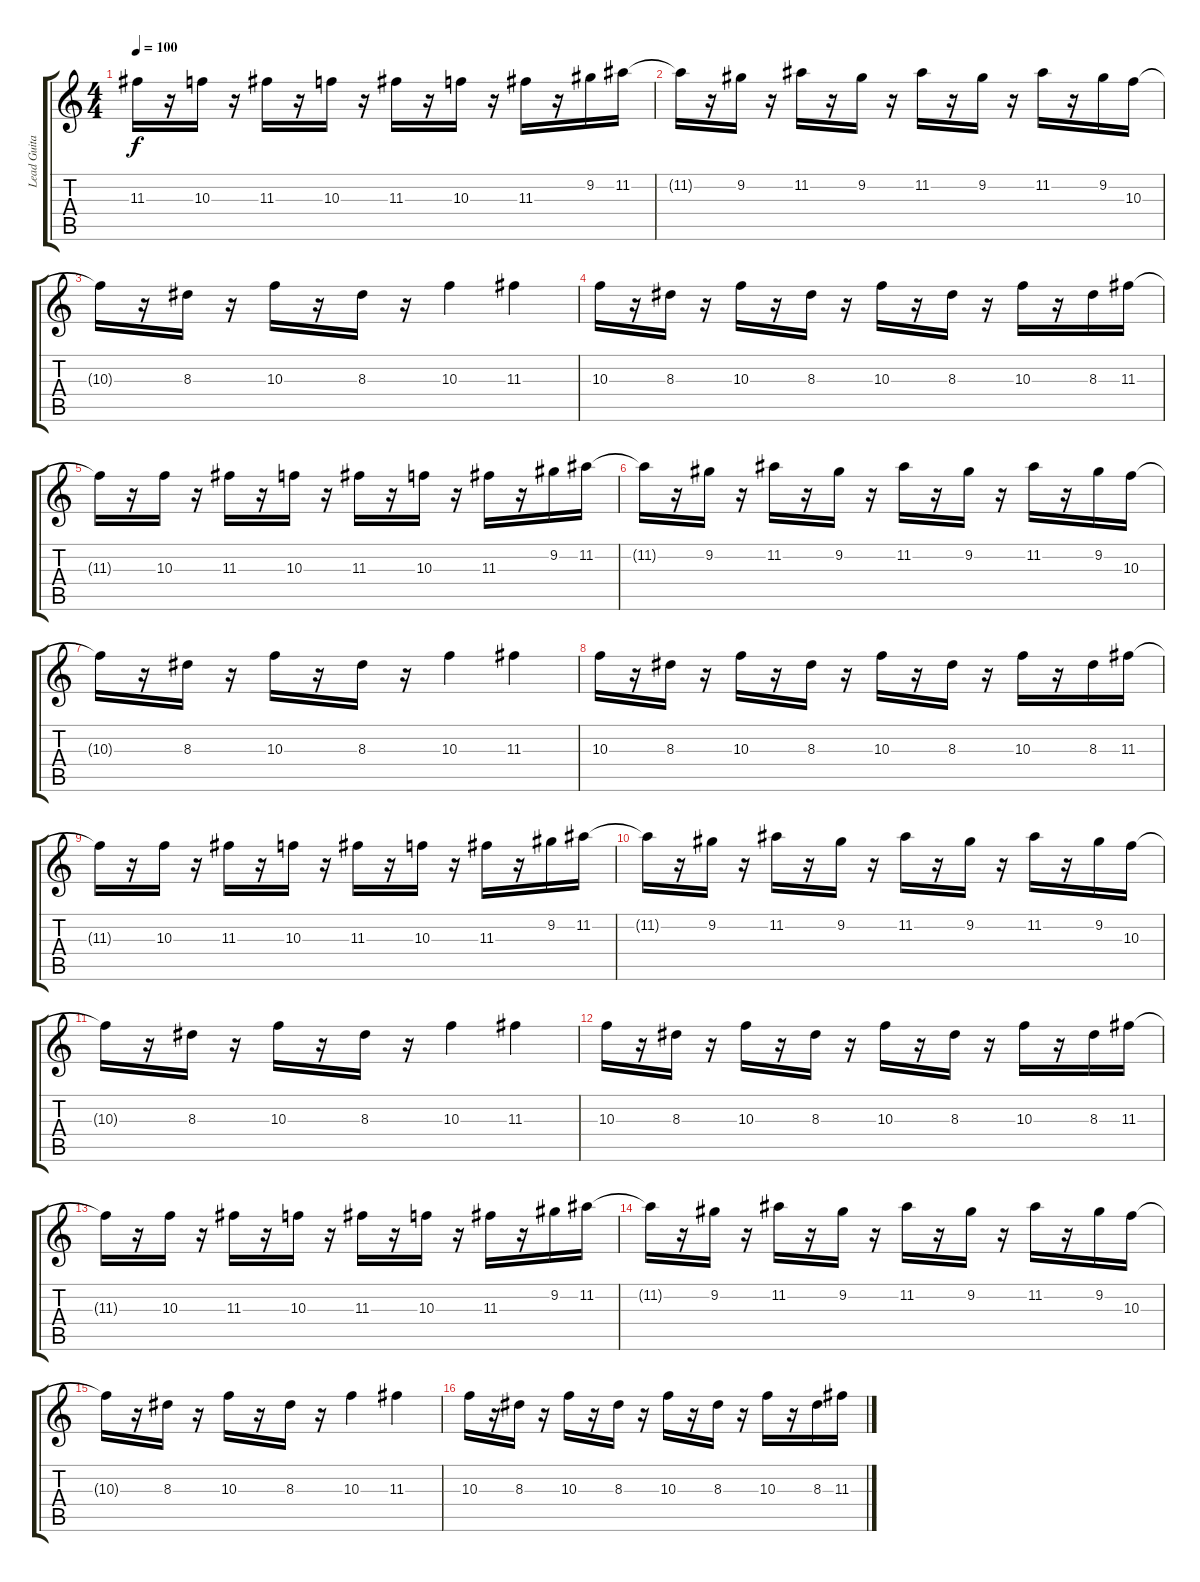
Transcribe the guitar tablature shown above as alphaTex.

\track ("Lead Guitar" "Lead Guita") {instrument acousticguitarsteel}
\staff {score tabs}
\tuning (E4 B3 G3 D3 A2 E2) {hide}
\ts (4 4)
\tempo 100
\clef g2
\ks c
11.3{t}.16{dy f} r.16 10.3.16 r.16 11.3.16 r.16 10.3.16 r.16 11.3.16 r.16 10.3.16 r.16 11.3.16 r.16 9.2.16 11.2.16 |
11.2{t}.16 r.16 9.2.16 r.16 11.2.16 r.16 9.2.16 r.16 11.2.16 r.16 9.2.16 r.16 11.2.16 r.16 9.2.16 10.3.16 |
10.3{t}.16 r.16 8.3.16 r.16 10.3.16 r.16 8.3.16 r.16 10.3.4 11.3.4 |
10.3.16 r.16 8.3.16 r.16 10.3.16 r.16 8.3.16 r.16 10.3.16 r.16 8.3.16 r.16 10.3.16 r.16 8.3.16 11.3.16 |
11.3{t}.16 r.16 10.3.16 r.16 11.3.16 r.16 10.3.16 r.16 11.3.16 r.16 10.3.16 r.16 11.3.16 r.16 9.2.16 11.2.16 |
11.2{t}.16 r.16 9.2.16 r.16 11.2.16 r.16 9.2.16 r.16 11.2.16 r.16 9.2.16 r.16 11.2.16 r.16 9.2.16 10.3.16 |
10.3{t}.16 r.16 8.3.16 r.16 10.3.16 r.16 8.3.16 r.16 10.3.4 11.3.4 |
10.3.16 r.16 8.3.16 r.16 10.3.16 r.16 8.3.16 r.16 10.3.16 r.16 8.3.16 r.16 10.3.16 r.16 8.3.16 11.3.16 |
11.3{t}.16 r.16 10.3.16 r.16 11.3.16 r.16 10.3.16 r.16 11.3.16 r.16 10.3.16 r.16 11.3.16 r.16 9.2.16 11.2.16 |
11.2{t}.16 r.16 9.2.16 r.16 11.2.16 r.16 9.2.16 r.16 11.2.16 r.16 9.2.16 r.16 11.2.16 r.16 9.2.16 10.3.16 |
10.3{t}.16 r.16 8.3.16 r.16 10.3.16 r.16 8.3.16 r.16 10.3.4 11.3.4 |
10.3.16 r.16 8.3.16 r.16 10.3.16 r.16 8.3.16 r.16 10.3.16 r.16 8.3.16 r.16 10.3.16 r.16 8.3.16 11.3.16 |
11.3{t}.16 r.16 10.3.16 r.16 11.3.16 r.16 10.3.16 r.16 11.3.16 r.16 10.3.16 r.16 11.3.16 r.16 9.2.16 11.2.16 |
11.2{t}.16 r.16 9.2.16 r.16 11.2.16 r.16 9.2.16 r.16 11.2.16 r.16 9.2.16 r.16 11.2.16 r.16 9.2.16 10.3.16 |
10.3{t}.16 r.16 8.3.16 r.16 10.3.16 r.16 8.3.16 r.16 10.3.4 11.3.4 |
10.3.16 r.16 8.3.16 r.16 10.3.16 r.16 8.3.16 r.16 10.3.16 r.16 8.3.16 r.16 10.3.16 r.16 8.3.16 11.3.16
